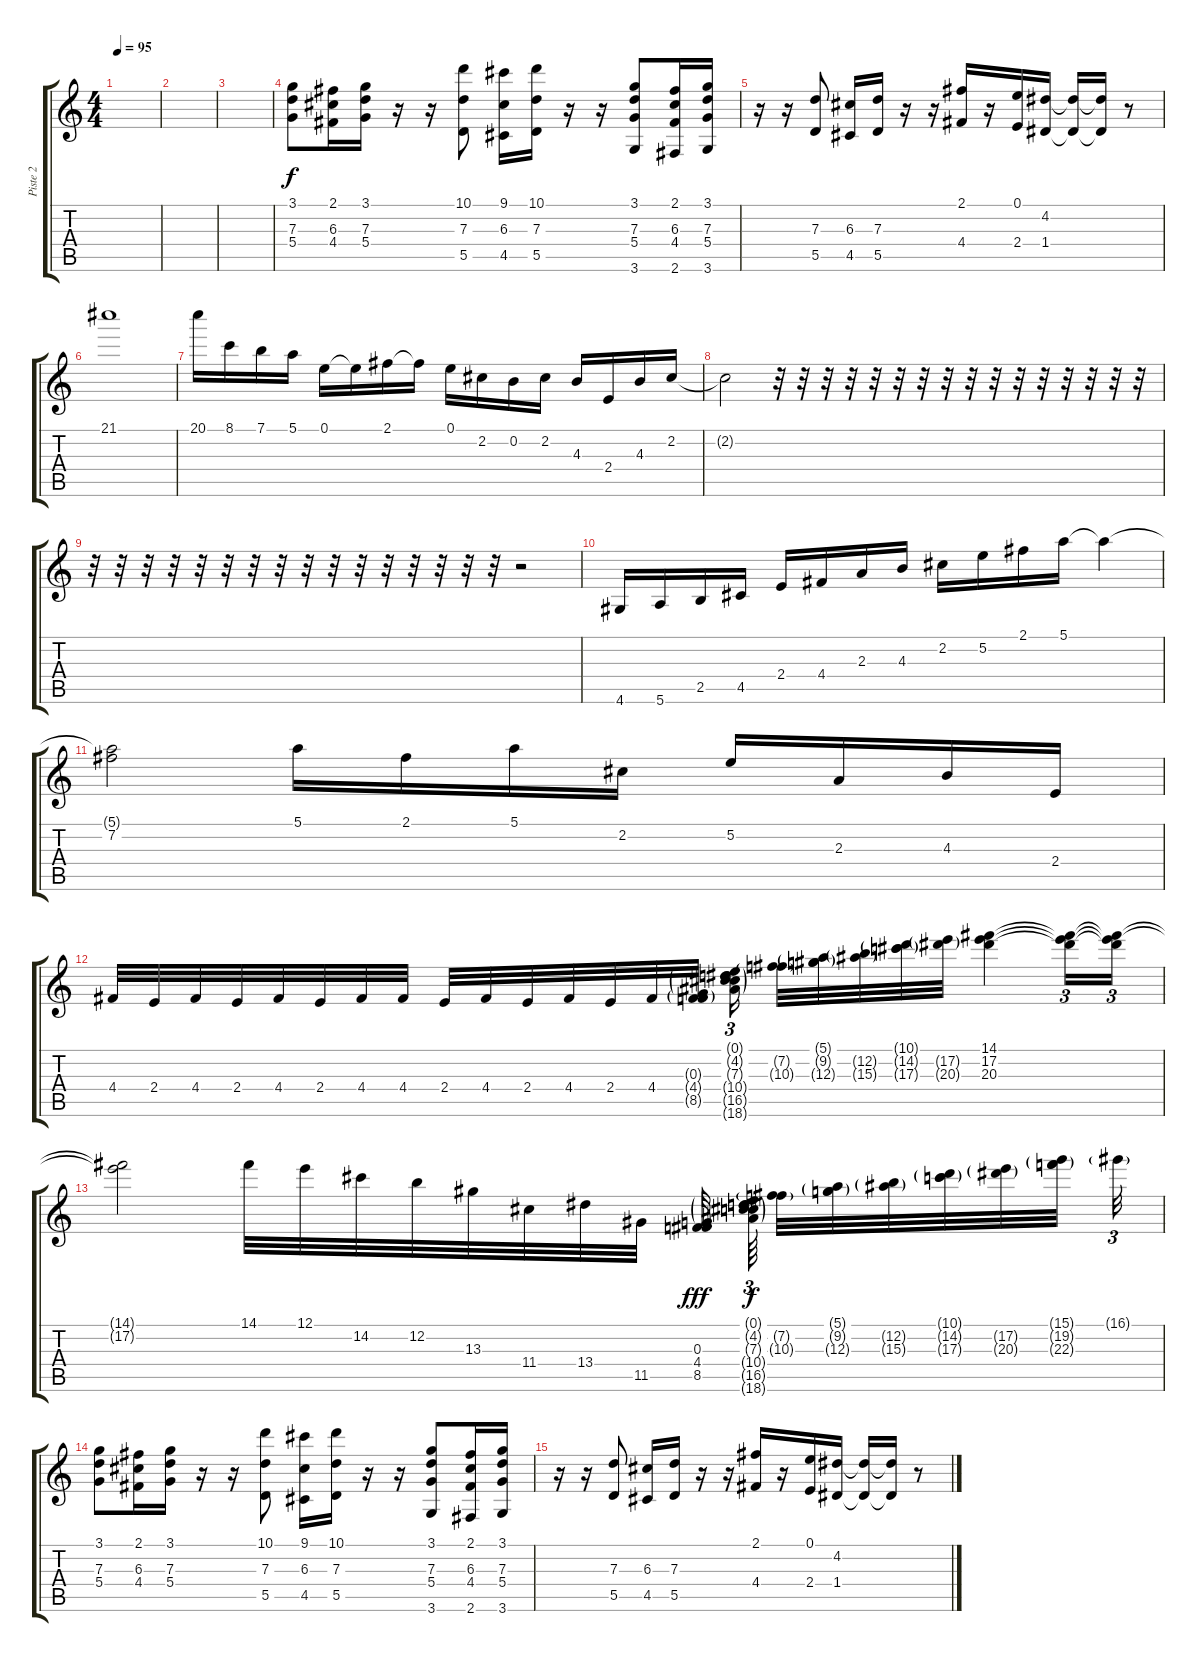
\track ("Piste 2" "Piste 2") {instrument rockorgan}
\staff {score tabs}
\tuning (E5 B4 G4 D4 A3 E3) {hide}
\ts (4 4)
\tempo 95
\clef g2
\ks c
|
|
|
(3.1 7.3 5.4).8 (2.1 6.3 4.4).16 (3.1 7.3 5.4).16 r.16 r.16 (10.1 7.3 5.5).8 (9.1 6.3 4.5).16 (10.1 7.3 5.5).16 r.16 r.16 (3.1 7.3 5.4 3.6).8 (2.1 6.3 4.4 2.6).16 (3.1 7.3 5.4 3.6).16 |
r.16 r.16 (7.3 5.5).8 (6.3 4.5).16 (7.3 5.5).16 r.16 r.16 (2.1 4.4).16 r.16 (0.1 2.4).16 (4.2 1.4).16 (4.2{t} 1.4{t}).16 (4.2{t} 1.4{t}).16 r.8 |
21.1.1{volume 16} |
20.1.16 8.1.16 7.1.16 5.1.16 0.1.16 0.1{t}.16 2.1.16 2.1{t}.16 0.1.16 2.2.16 0.2.16 2.2.16 4.3.16 2.4.16 4.3.16 2.2.16 |
2.2{t}.2 r.32 r.32 r.32 r.32 r.32 r.32 r.32 r.32 r.32 r.32 r.32 r.32 r.32 r.32 r.32 r.32 |
r.32 r.32 r.32 r.32 r.32 r.32 r.32 r.32 r.32 r.32 r.32 r.32 r.32 r.32 r.32 r.32 r.2 |
4.6.16 5.6.16 2.5.16 4.5.16 2.4.16 4.4.16 2.3.16 4.3.16 2.2.16 5.2.16 2.1.16 5.1.16 5.1{t}.4 |
(5.1{t} 7.2).2 5.1.16 2.1.16 5.1.16 2.2.16 5.2.16 2.3.16 4.3.16 2.4.16 |
4.4.32 2.4.32 4.4.32 2.4.32 4.4.32 2.4.32 4.4.32 4.4.32 2.4.32 4.4.32 2.4.32 4.4.32 2.4.32 4.4.32 (0.3{g} 4.4{g} 8.5{g}).32{volume 12} (0.1{g} 4.2{g} 7.3{g} 10.4{g} 16.5{g} 18.6{g}).16{tu (3 2)} (7.2{g} 10.3{g}).32 (5.1{g} 9.2{g} 12.3{g}).32 (12.2{g} 15.3{g}).32 (10.1{g} 14.2{g} 17.3{g}).32 (17.2{g} 20.3{g}).32 (14.1 17.2 20.3).4{volume 16} (14.1{t} 17.2{t} 20.3{t}).16{tu (3 2)} (14.1{t} 17.2{t} 20.3{t}).16{tu (3 2)} |
(14.1{t} 17.2{t}).2 14.1.32 12.1.32 14.2.32 12.2.32 13.3.32 11.4.32 13.4.32 11.5.32 (0.3 4.4 8.5).32{dy fff volume 10} (0.1{g} 4.2{g} 7.3{g} 10.4{g} 16.5{g} 18.6{g}).64{tu (3 2) dy f} (7.2{g} 10.3{g}).32 (5.1{g} 9.2{g} 12.3{g}).32 (12.2{g} 15.3{g}).32 (10.1{g} 14.2{g} 17.3{g}).32 (17.2{g} 20.3{g}).32 (15.1{g} 19.2{g} 22.3{g}).32 16.1{g}.32{tu (3 2)} |
(3.1 7.3 5.4).8 (2.1 6.3 4.4).16 (3.1 7.3 5.4).16 r.16 r.16 (10.1 7.3 5.5).8 (9.1 6.3 4.5).16 (10.1 7.3 5.5).16 r.16 r.16 (3.1 7.3 5.4 3.6).8 (2.1 6.3 4.4 2.6).16 (3.1 7.3 5.4 3.6).16 |
r.16 r.16 (7.3 5.5).8 (6.3 4.5).16 (7.3 5.5).16 r.16 r.16 (2.1 4.4).16 r.16 (0.1 2.4).16 (4.2 1.4).16 (4.2{t} 1.4{t}).16 (4.2{t} 1.4{t}).16 r.8
